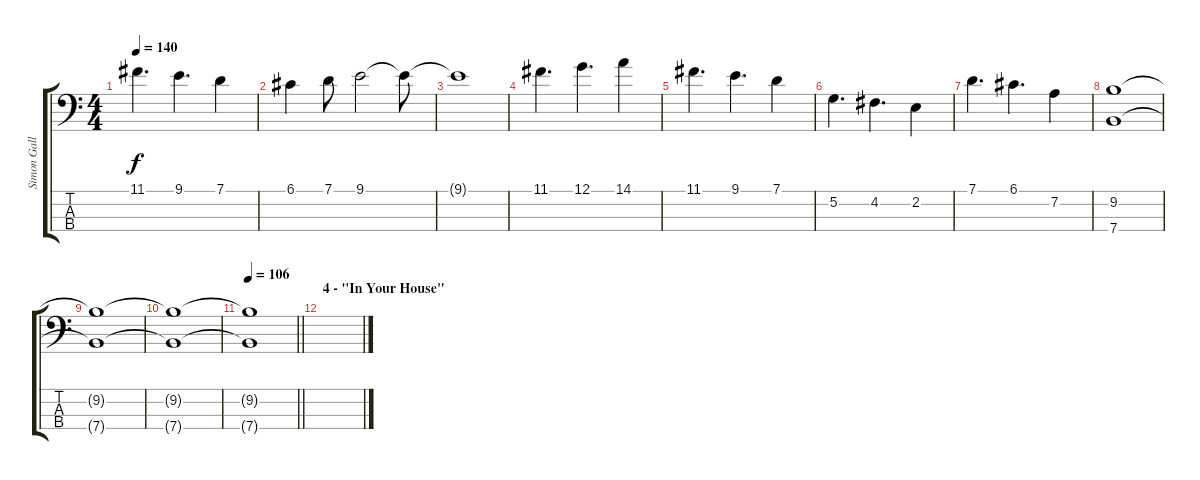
\track ("Simon Gallup" "Simon Gall") {instrument electricbasspick}
\staff {score tabs}
\tuning (G2 D2 A1 E1) {hide}
\ts (4 4)
\tempo 140
\clef f4
\ks c
11.1.4{d dy f} 9.1.4{d} 7.1.4 |
6.1.4 7.1.8 9.1.2 9.1{t}.8 |
9.1{t}.1 |
11.1.4{d} 12.1.4{d} 14.1.4 |
11.1.4{d} 9.1.4{d} 7.1.4 |
5.2.4{d} 4.2.4{d} 2.2.4 |
7.1.4{d} 6.1.4{d} 7.2.4 |
(9.2 7.4).1 |
(9.2{t} 7.4{t}).1 |
(9.2{t} 7.4{t}).1 |
\tempo 106
\barLineRight lightlight
(9.2{t} 7.4{t}).1 |
\section ("" "4 - \"In Your House\"")
